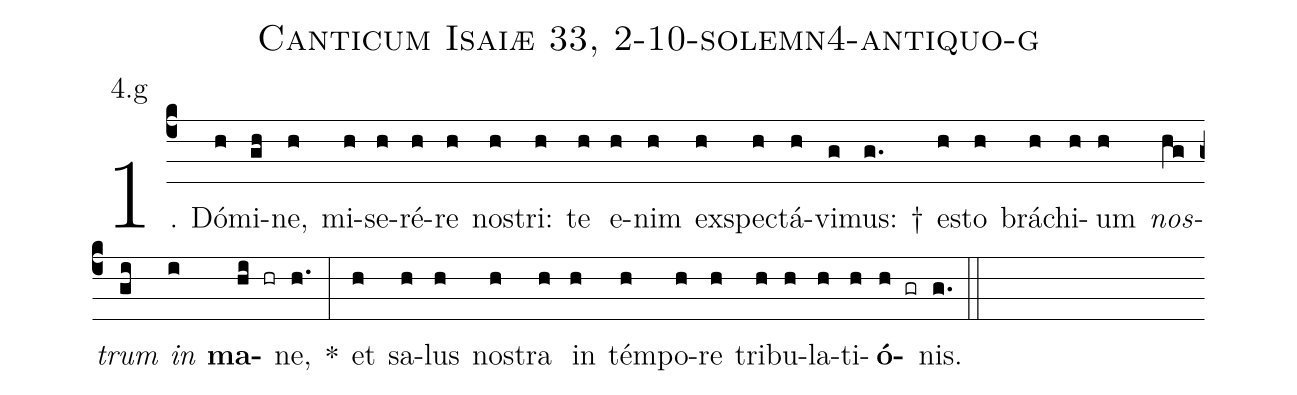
name: Canticum Isaiæ 33, 2-10-solemn4-antiquo-g;
annotation: 4.g;
%%
(c4)1. Dó(h)mi(gh)ne,(h) mi(h)se(h)ré(h)re(h) nos(h)tri:(h) te(h) e(h)nim(h) ex(h)spec(h)tá(h)vi(g)mus: †(g.) es(h)to(h) brá(h)chi(h)um(h) <i>nos</i>(hg)<i>trum</i>(gi) <i>in</i>(i) <b>ma</b>(hi hr)ne,(h.) *(:) et(h) sa(h)lus(h) nos(h)tra(h) in(h) tém(h)po(h)re(h) tri(h)bu(h)la(h)ti(h)<b>ó</b>(h gr)nis.(g.) (::)
